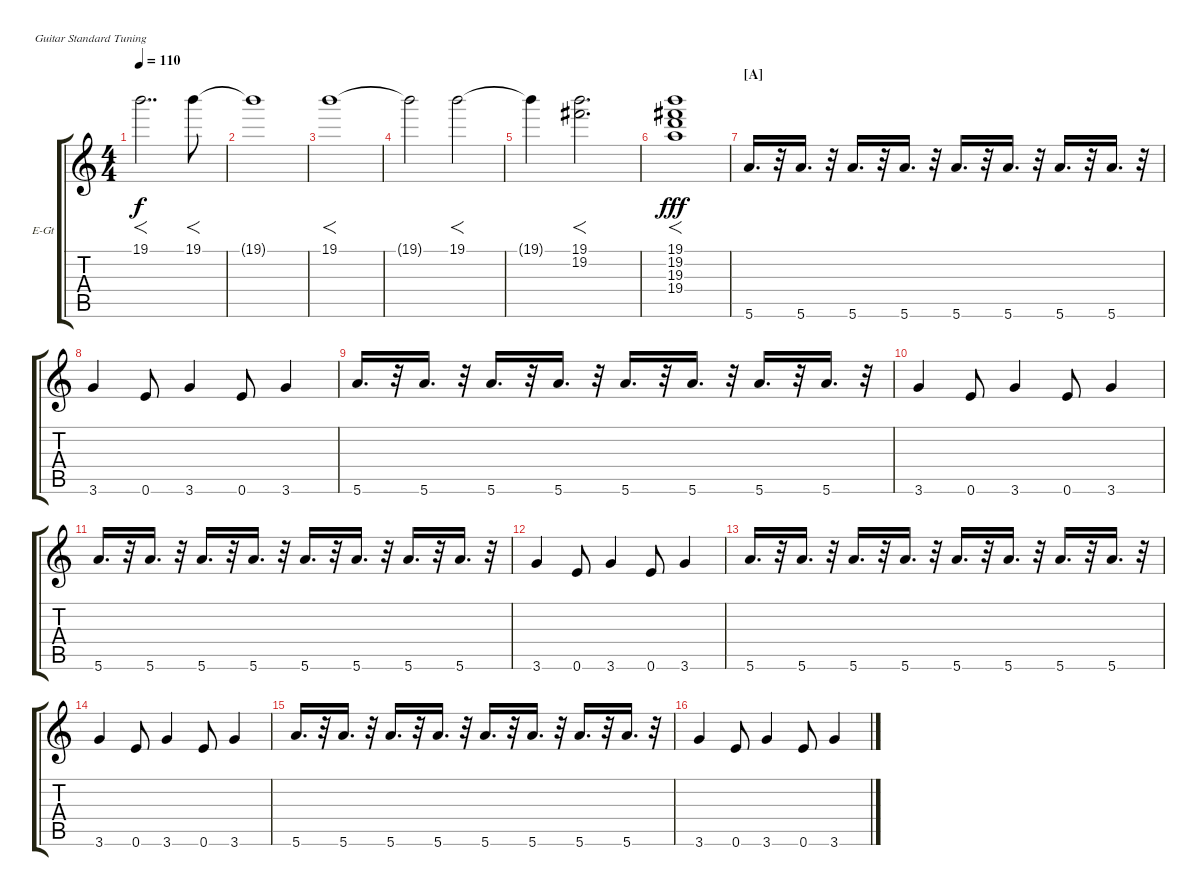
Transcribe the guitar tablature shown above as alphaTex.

\defaultSystemsLayout 4
\bracketExtendMode groupsimilarinstruments
\firstSystemTrackNameOrientation horizontal
\otherSystemsTrackNameOrientation horizontal
\track ("Albert Hammond Jr." "E-Gt") {instrument overdrivenguitar}
\staff {score tabs}
\tuning (E4 B3 G3 D3 A2 E2)
\ts (4 4)
\tempo 110
\clef g2
\ks c
19.1.2{f dd dy f instrument overdrivenguitar} 19.1.8{f} |
19.1{t}.1 |
19.1.1{f} |
19.1{t}.2 19.1.2{f} |
19.1{t}.4 (19.1 19.2).2{f d} |
(19.1 19.2 19.3 19.4).1{f dy fff} |
\section ("A" "")
5.6.16{d ot 8vb} r.32 5.6.16{d ot 8vb} r.32 5.6.16{d ot 8vb} r.32 5.6.16{d ot 8vb} r.32 5.6.16{d ot 8vb} r.32 5.6.16{d ot 8vb} r.32 5.6.16{d ot 8vb} r.32 5.6.16{d ot 8vb} r.32 |
3.6.4{ot 8vb} 0.6.8{ot 8vb} 3.6.4{ot 8vb} 0.6.8{ot 8vb} 3.6.4{ot 8vb} |
5.6.16{d ot 8vb} r.32 5.6.16{d ot 8vb} r.32 5.6.16{d ot 8vb} r.32 5.6.16{d ot 8vb} r.32 5.6.16{d ot 8vb} r.32 5.6.16{d ot 8vb} r.32 5.6.16{d ot 8vb} r.32 5.6.16{d ot 8vb} r.32 |
3.6.4{ot 8vb} 0.6.8{ot 8vb} 3.6.4{ot 8vb} 0.6.8{ot 8vb} 3.6.4{ot 8vb} |
5.6.16{d ot 8vb} r.32 5.6.16{d ot 8vb} r.32 5.6.16{d ot 8vb} r.32 5.6.16{d ot 8vb} r.32 5.6.16{d ot 8vb} r.32 5.6.16{d ot 8vb} r.32 5.6.16{d ot 8vb} r.32 5.6.16{d ot 8vb} r.32 |
3.6.4{ot 8vb} 0.6.8{ot 8vb} 3.6.4{ot 8vb} 0.6.8{ot 8vb} 3.6.4{ot 8vb} |
5.6.16{d ot 8vb} r.32 5.6.16{d ot 8vb} r.32 5.6.16{d ot 8vb} r.32 5.6.16{d ot 8vb} r.32 5.6.16{d ot 8vb} r.32 5.6.16{d ot 8vb} r.32 5.6.16{d ot 8vb} r.32 5.6.16{d ot 8vb} r.32 |
3.6.4{ot 8vb} 0.6.8{ot 8vb} 3.6.4{ot 8vb} 0.6.8{ot 8vb} 3.6.4{ot 8vb} |
5.6.16{d ot 8vb} r.32 5.6.16{d ot 8vb} r.32 5.6.16{d ot 8vb} r.32 5.6.16{d ot 8vb} r.32 5.6.16{d ot 8vb} r.32 5.6.16{d ot 8vb} r.32 5.6.16{d ot 8vb} r.32 5.6.16{d ot 8vb} r.32 |
3.6.4{ot 8vb} 0.6.8{ot 8vb} 3.6.4{ot 8vb} 0.6.8{ot 8vb} 3.6.4{ot 8vb}
